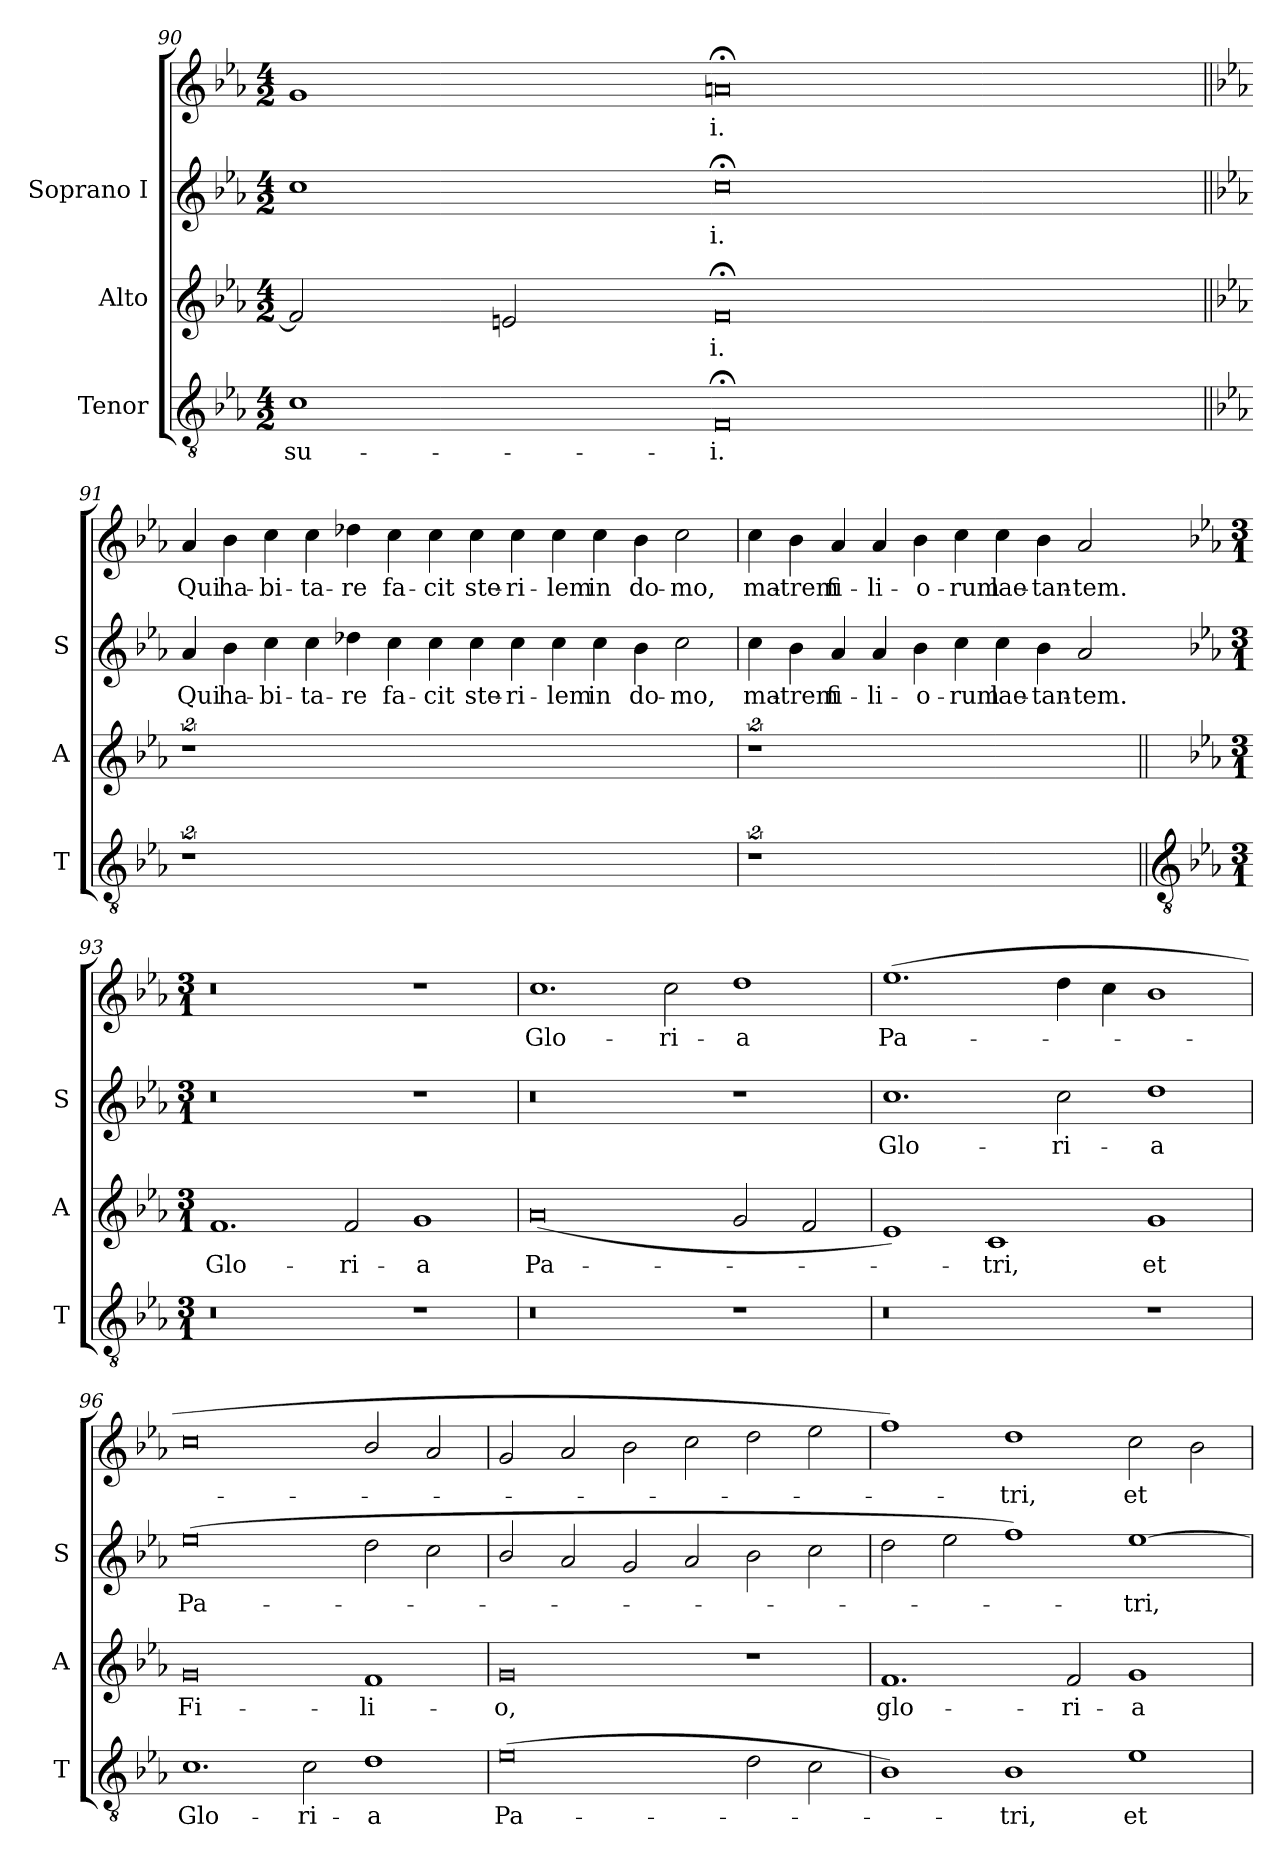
**kern	**text	**kern	**text	**kern	**text	**kern	**text
*part3	*part3	*part2	*part2	*part1	*part1	*part1	*part1
*staff4	*staff4	*staff3	*staff3	*staff2	*staff2	*staff1	*staff1
*I"Tenor	*	*I"Alto	*	*I"Soprano I	*	*	*
*I'T	*	*I'A	*	*I'S	*	*	*
*clefGv2	*	*clefG2	*	*clefG2	*	*clefG2	*
*k[b-e-a-]	*	*k[b-e-a-]	*	*k[b-e-a-]	*	*k[b-e-a-]	*
*E-:	*	*E-:	*	*E-:	*	*E-:	*
*M4/2	*	*M4/2	*	*M4/2	*	*M4/2	*
=90	=90	=90	=90	=90	=90	=90	=90
!	!LO:LY:b	!	!	!	!	!	!
1c	su-	2f]	.	1cc	.	1g	.
.	.	2en	.	.	.	.	.
!	!LO:LY:b	!	!LO:LY:b	!	!LO:LY:b	!	!LO:LY:b
0F;<	-i.	0f;<	i.	0cc;<	i.	0an;<	i.
!!LO:LB:g=z
=91||	=91||	=91||	=91||	=91||	=91||	=91||	=91||
*	*	*	*	*k[b-e-a-]	*	*k[b-e-a-]	*
*	*	*	*	*E-:	*	*E-:	*
!	!	!	!	!	!LO:LY:b	!	!LO:LY:b
2%7r	.	2%7r	.	4a-	Qui	4a-	Qui
!	!	!	!	!	!LO:LY:b	!	!LO:LY:b
.	.	.	.	4b-	ha-	4b-	ha-
!	!	!	!	!	!LO:LY:b	!	!LO:LY:b
.	.	.	.	4cc	-bi-	4cc	-bi-
!	!	!	!	!	!LO:LY:b	!	!LO:LY:b
.	.	.	.	4cc	-ta-	4cc	-ta-
!	!	!	!	!	!LO:LY:b	!	!LO:LY:b
.	.	.	.	4dd-X	-re	4dd-X	-re
!	!	!	!	!	!LO:LY:b	!	!LO:LY:b
.	.	.	.	4cc	fa-	4cc	fa-
!	!	!	!	!	!LO:LY:b	!	!LO:LY:b
.	.	.	.	4cc	-cit	4cc	-cit
!	!	!	!	!	!LO:LY:b	!	!LO:LY:b
.	.	.	.	4cc	ste-	4cc	ste-
!	!	!	!	!	!LO:LY:b	!	!LO:LY:b
.	.	.	.	4cc	-ri-	4cc	-ri-
!	!	!	!	!	!LO:LY:b	!	!LO:LY:b
.	.	.	.	4cc	-lem	4cc	-lem
!	!	!	!	!	!LO:LY:b	!	!LO:LY:b
.	.	.	.	4cc	in	4cc	in
!	!	!	!	!	!LO:LY:b	!	!LO:LY:b
.	.	.	.	4b-	do-	4b-	do-
!	!	!	!	!	!LO:LY:b	!	!LO:LY:b
.	.	.	.	2cc	-mo,	2cc	-mo,
=92	=92	=92	=92	=92	=92	=92	=92
!	!	!	!	!	!LO:LY:b	!	!LO:LY:b
2%5r	.	2%5r	.	4cc	ma-	4cc	ma-
!	!	!	!	!	!LO:LY:b	!	!LO:LY:b
.	.	.	.	4b-	-trem	4b-	-trem
!	!	!	!	!	!LO:LY:b	!	!LO:LY:b
.	.	.	.	4a-	fi-	4a-	fi-
!	!	!	!	!	!LO:LY:b	!	!LO:LY:b
.	.	.	.	4a-	-li-	4a-	-li-
!	!	!	!	!	!LO:LY:b	!	!LO:LY:b
.	.	.	.	4b-	-o-	4b-	-o-
!	!	!	!	!	!LO:LY:b	!	!LO:LY:b
.	.	.	.	4cc	-rum	4cc	-rum
!	!	!	!	!	!LO:LY:b	!	!LO:LY:b
.	.	.	.	4cc	lae-	4cc	lae-
!	!	!	!	!	!LO:LY:b	!	!LO:LY:b
.	.	.	.	4b-	-tan-	4b-	-tan-
!	!	!	!	!	!LO:LY:b	!	!LO:LY:b
.	.	.	.	2a-	-tem.	2a-	-tem.
!!LO:LB:g=z
=93||	=93-	=93||	=93-	=93-	=93-	=93-	=93-
*clefGv2	*	*	*	*	*	*	*
*k[b-e-a-]	*	*k[b-e-a-]	*	*k[b-e-a-]	*	*k[b-e-a-]	*
*E-:	*	*E-:	*	*E-:	*	*E-:	*
*M3/1	*	*M3/1	*	*M3/1	*	*M3/1	*
!	!	!	!LO:LY:b	!	!	!	!
0r	.	1.f	Glo-	0r	.	0r	.
!	!	!	!LO:LY:b	!	!	!	!
.	.	2f	-ri-	.	.	.	.
!	!	!	!LO:LY:b	!	!	!	!
1r	.	1g	-a	1r	.	1r	.
=94	=94	=94	=94	=94	=94	=94	=94
!	!	!	!LO:LY:b	!	!	!	!LO:LY:b
0r	.	(<0a-	Pa-	0r	.	1.cc	Glo-
!	!	!	!	!	!	!	!LO:LY:b
.	.	.	.	.	.	2cc	-ri-
!	!	!	!	!	!	!	!LO:LY:b
1r	.	2g	.	1r	.	1dd	-a
.	.	2f	.	.	.	.	.
=95	=95	=95	=95	=95	=95	=95	=95
!	!	!	!	!	!LO:LY:b	!	!LO:LY:b
0r	.	1e-)	.	1.cc	Glo-	(>1.ee-	Pa-
!	!	!	!LO:LY:b	!	!	!	!
.	.	1c	tri,	.	.	.	.
!	!	!	!	!	!LO:LY:b	!	!
.	.	.	.	2cc	-ri-	4dd	.
.	.	.	.	.	.	4cc	.
!	!	!	!LO:LY:b	!	!LO:LY:b	!	!
1r	.	1g	et	1dd	-a	1b-	.
=96	=96	=96	=96	=96	=96	=96	=96
!	!LO:LY:b	!	!LO:LY:b	!	!LO:LY:b	!	!
1.c	Glo-	0g	Fi-	(>0ee-	Pa-	0cc	.
!	!LO:LY:b	!	!	!	!	!	!
2c	-ri-	.	.	.	.	.	.
!	!LO:LY:b	!	!LO:LY:b	!	!	!	!
1d	-a	1f	-li-	2dd	.	2b-/	.
.	.	.	.	2cc	.	2a-	.
=97	=97	=97	=97	=97	=97	=97	=97
!	!LO:LY:b	!	!LO:LY:b	!	!	!	!
(>0e-	Pa-	0g	-o,	2b-/	.	2g	.
.	.	.	.	2a-	.	2a-	.
.	.	.	.	2g	.	2b-	.
.	.	.	.	2a-	.	2cc	.
2d	.	1r	.	2b-	.	2dd	.
2c	.	.	.	2cc	.	2ee-	.
=98	=98	=98	=98	=98	=98	=98	=98
!	!	!	!LO:LY:b	!	!	!	!
1B-)	.	1.f	glo-	2dd	.	1ff)	.
.	.	.	.	2ee-	.	.	.
!	!LO:LY:b	!	!	!	!	!	!LO:LY:b
1B-	tri,	.	.	1ff)	.	1dd	tri,
!	!	!	!LO:LY:b	!	!	!	!
.	.	2f	-ri-	.	.	.	.
!	!LO:LY:b	!	!LO:LY:b	!	!LO:LY:b	!	!LO:LY:b
1e-	et	1g	-a	[1ee-	tri,	2cc	et
.	.	.	.	.	.	2b-	.
=	=	=	=	=	=	=	=
*-	*-	*-	*-	*-	*-	*-	*-
